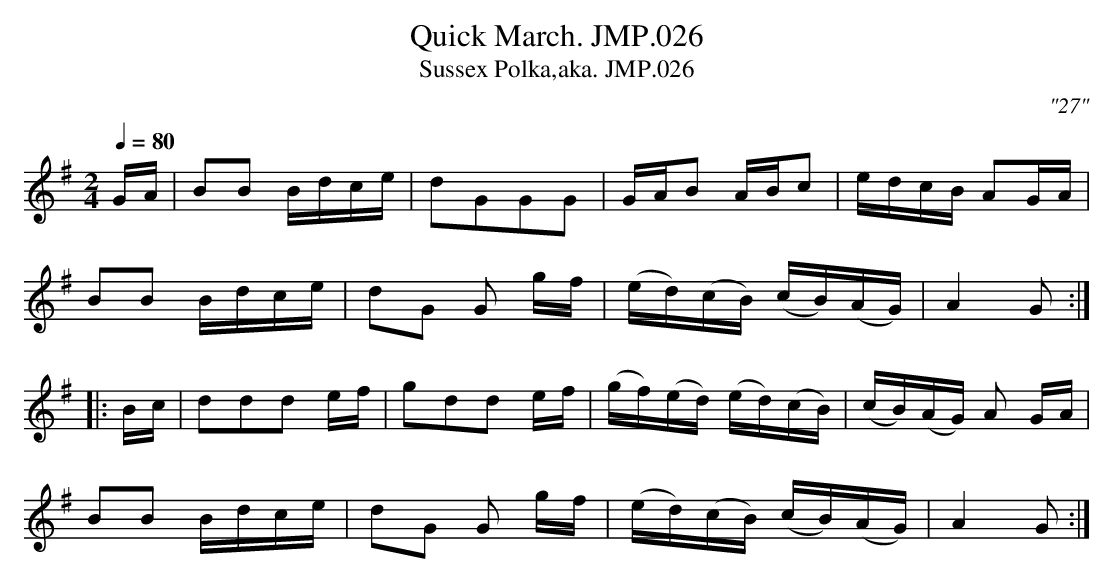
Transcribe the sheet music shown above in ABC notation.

X:1
T:Quick March. JMP.026
T:Sussex Polka,aka. JMP.026
M:2/4
L:1/8
Q:1/4=80
C:"27"
K:G Major
G/A/ | BB B/d/c/e/ | dGGG | G/A/B A/B/c | e/d/c/B/ AG/A/ |
BB B/d/c/e/| dG G g/f/ | (e/d/)(c/B/) (c/B/)(A/G/) | A2 G :|
|:B/c/ | ddd e/f/ | gdd e/f/ | (g/f/)(e/d/) (e/d/)(c/B/) |\
(c/B/)(A/G/) A G/A/ |
BB B/d/c/e/ | dG G g/f/ |(e/d/)(c/B/)  (c/B/)(A/G/) | A2 G :|
